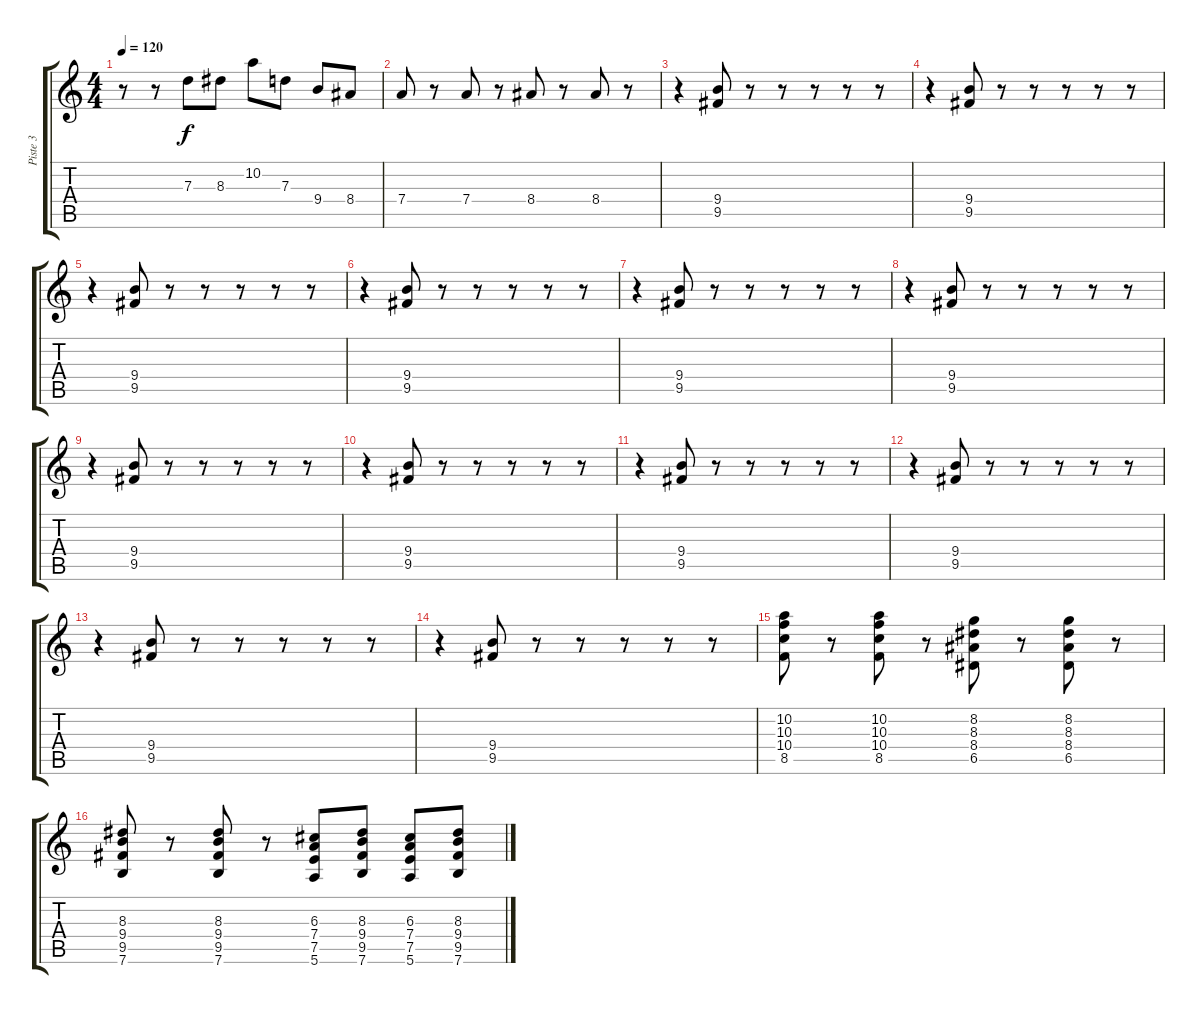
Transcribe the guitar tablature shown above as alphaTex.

\track ("Piste 3" "Piste 3") {instrument overdrivenguitar}
\staff {score tabs}
\tuning (E4 B3 G3 D3 A2 E2) {hide}
\ts (4 4)
\tempo 120
\clef g2
\ks c
r.8{dy f} r.8 7.3.8 8.3.8 10.2.8 7.3.8 9.4.8 8.4.8 |
7.4.8 r.8 7.4.8 r.8 8.4.8 r.8 8.4.8 r.8 |
r.4 (9.4 9.5).8 r.8 r.8 r.8 r.8 r.8 |
r.4 (9.4 9.5).8 r.8 r.8 r.8 r.8 r.8 |
r.4 (9.4 9.5).8 r.8 r.8 r.8 r.8 r.8 |
r.4 (9.4 9.5).8 r.8 r.8 r.8 r.8 r.8 |
r.4 (9.4 9.5).8 r.8 r.8 r.8 r.8 r.8 |
r.4 (9.4 9.5).8 r.8 r.8 r.8 r.8 r.8 |
r.4 (9.4 9.5).8 r.8 r.8 r.8 r.8 r.8 |
r.4 (9.4 9.5).8 r.8 r.8 r.8 r.8 r.8 |
r.4 (9.4 9.5).8 r.8 r.8 r.8 r.8 r.8 |
r.4 (9.4 9.5).8 r.8 r.8 r.8 r.8 r.8 |
r.4 (9.4 9.5).8 r.8 r.8 r.8 r.8 r.8 |
r.4 (9.4 9.5).8 r.8 r.8 r.8 r.8 r.8 |
(10.2 10.3 10.4 8.5).8 r.8 (10.2 10.3 10.4 8.5).8 r.8 (8.2 8.3 8.4 6.5).8 r.8 (8.2 8.3 8.4 6.5).8 r.8 |
(8.3 9.4 9.5 7.6).8 r.8 (8.3 9.4 9.5 7.6).8 r.8 (6.3 7.4 7.5 5.6).8 (8.3 9.4 9.5 7.6).8 (6.3 7.4 7.5 5.6).8 (8.3 9.4 9.5 7.6).8
